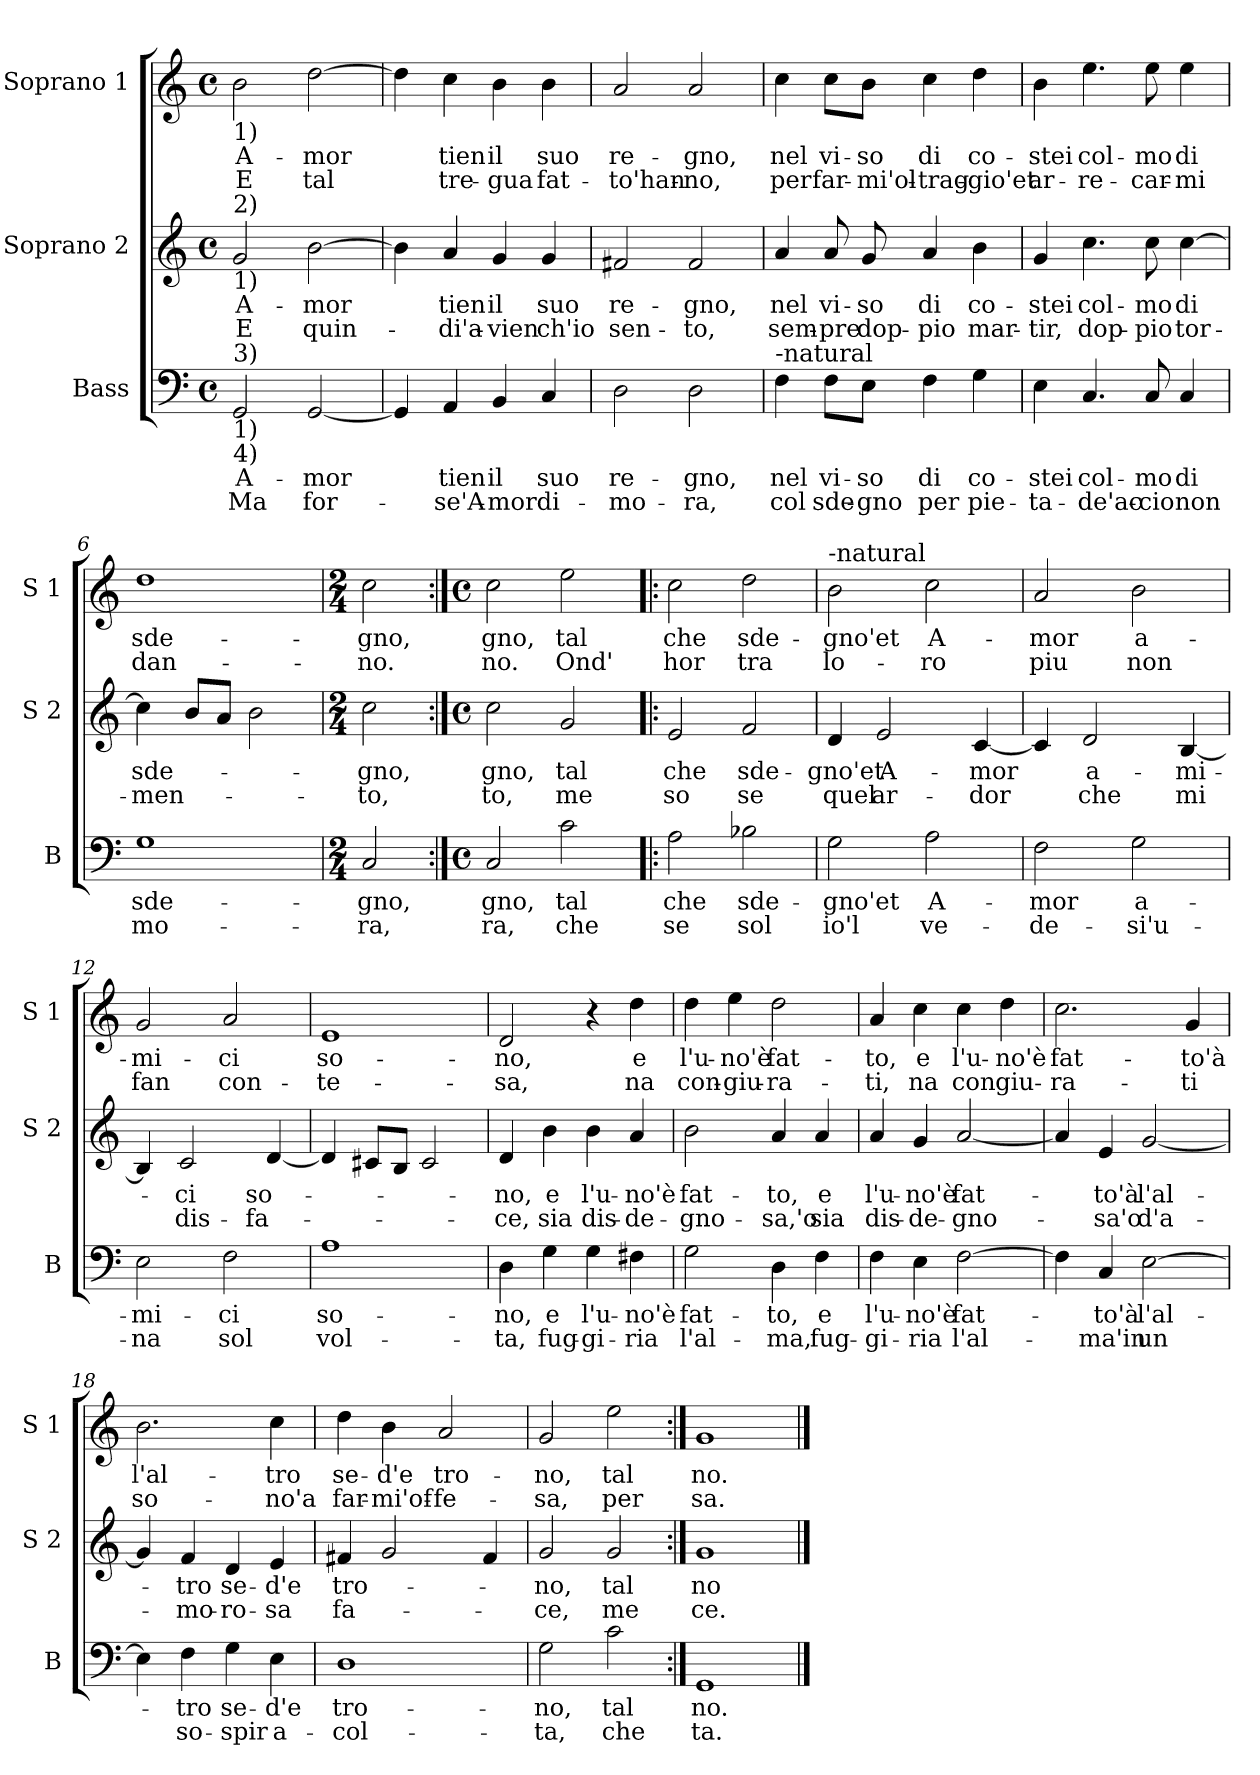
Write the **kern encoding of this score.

**kern	**text	**text	**kern	**text	**text	**kern	**text	**text
*part3	*part3	*part3	*part2	*part2	*part2	*part1	*part1	*part1
*staff3	*staff3	*staff3	*staff2	*staff2	*staff2	*staff1	*staff1	*staff1
*I"Bass	*	*	*I"Soprano 2	*	*	*I"Soprano 1	*	*
*I'B	*	*	*I'S 2	*	*	*I'S 1	*	*
*clefF4	*	*	*clefG2	*	*	*clefG2	*	*
*k[]	*	*	*k[]	*	*	*k[]	*	*
*C:	*	*	*C:	*	*	*C:	*	*
*M4/4	*	*	*M4/4	*	*	*M4/4	*	*
*met(c)	*	*	*met(c)	*	*	*met(c)	*	*
=1	=1	=1	=1	=1	=1	=1	=1	=1
!	!	!	!	!	!	!LO:TX:b:t=1)	!	!
!	!	!	!LO:TX:a:t=2)	!	!	!	!	!
!	!	!	!LO:TX:b:t=1)	!	!	!	!	!
!LO:TX:a:t=3)	!	!	!	!	!	!	!	!
!LO:TX:b:t=1)	!	!	!	!	!	!	!	!
!LO:TX:b:t=4)	!	!	!	!	!	!	!	!
!	!LO:LY:b	!LO:LY:b	!	!LO:LY:b	!LO:LY:b	!	!LO:LY:b	!LO:LY:b
2GG/	A-	Ma	2g/	A-	E	2b\	A-	E
!	!LO:LY:b	!LO:LY:b	!	!LO:LY:b	!LO:LY:b	!	!LO:LY:b	!LO:LY:b
[2GG/	-mor	for-	[2b\	-mor	quin-	[2dd\	-mor	tal
=2	=2	=2	=2	=2	=2	=2	=2	=2
4GG/]	.	.	4b\]	.	.	4dd\]	.	.
!	!LO:LY:b	!LO:LY:b	!	!LO:LY:b	!LO:LY:b	!	!LO:LY:b	!LO:LY:b
4AA/	tien	-se'A-	4a/	tien	-di'a-	4cc\	tien	tre-
!	!LO:LY:b	!LO:LY:b	!	!LO:LY:b	!LO:LY:b	!	!LO:LY:b	!LO:LY:b
4BB/	il	-mor	4g/	il	-vien	4b\	il	-gua
!	!LO:LY:b	!LO:LY:b	!	!LO:LY:b	!LO:LY:b	!	!LO:LY:b	!LO:LY:b
4C/	suo	di-	4g/	suo	ch'io	4b\	suo	fat-
=3	=3	=3	=3	=3	=3	=3	=3	=3
!	!LO:LY:b	!LO:LY:b	!	!LO:LY:b	!LO:LY:b	!	!LO:LY:b	!LO:LY:b
2D\	re-	-mo-	2f#X/	re-	sen-	2a/	re-	-to'han-
!	!LO:LY:b	!LO:LY:b	!	!LO:LY:b	!LO:LY:b	!	!LO:LY:b	!LO:LY:b
2D\	-gno,	-ra,	2f#/	-gno,	-to,	2a/	-gno,	-no,
=4	=4	=4	=4	=4	=4	=4	=4	=4
!LO:TX:a:t=-natural	!	!	!	!	!	!	!	!
!	!LO:LY:b	!LO:LY:b	!	!LO:LY:b	!LO:LY:b	!	!LO:LY:b	!LO:LY:b
4F\	nel	col	4a/	nel	sem-	4cc\	nel	per
!	!LO:LY:b	!LO:LY:b	!	!LO:LY:b	!LO:LY:b	!	!LO:LY:b	!LO:LY:b
8F\L	vi-	sde-	8a/	vi-	-pre	8cc\L	vi-	far-
!	!LO:LY:b	!LO:LY:b	!	!LO:LY:b	!LO:LY:b	!	!LO:LY:b	!LO:LY:b
8E\J	-so	-gno	8g/	-so	dop-	8b\J	-so	-mi'ol-
!	!LO:LY:b	!LO:LY:b	!	!LO:LY:b	!LO:LY:b	!	!LO:LY:b	!LO:LY:b
4F\	di	per	4a/	di	-pio	4cc\	di	-trag-
!	!LO:LY:b	!LO:LY:b	!	!LO:LY:b	!LO:LY:b	!	!LO:LY:b	!LO:LY:b
4G\	co-	pie-	4b\	co-	mar-	4dd\	co-	-gio'et
=5	=5	=5	=5	=5	=5	=5	=5	=5
!	!LO:LY:b	!LO:LY:b	!	!LO:LY:b	!LO:LY:b	!	!LO:LY:b	!LO:LY:b
4E\	-stei	-ta-	4g/	-stei	-tir,	4b\	-stei	ar-
!	!LO:LY:b	!LO:LY:b	!	!LO:LY:b	!LO:LY:b	!	!LO:LY:b	!LO:LY:b
4.C/	col-	-de'ac-	4.cc\	col-	dop-	4.ee\	col-	-re-
!	!LO:LY:b	!LO:LY:b	!	!LO:LY:b	!LO:LY:b	!	!LO:LY:b	!LO:LY:b
8C/	-mo	-cio	8cc\	-mo	-pio	8ee\	-mo	-car-
!	!LO:LY:b	!LO:LY:b	!	!LO:LY:b	!LO:LY:b	!	!LO:LY:b	!LO:LY:b
4C/	di	non	[4cc\	di	tor-	4ee\	di	-mi
!!LO:LB:g=z
=6	=6	=6	=6	=6	=6	=6	=6	=6
!	!LO:LY:b	!LO:LY:b	!	!LO:LY:b	!LO:LY:b	!	!LO:LY:b	!LO:LY:b
1G	sde-	mo-	4cc\]	sde-	-men-	1dd	sde-	dan-
.	.	.	8b/L	.	.	.	.	.
.	.	.	8a/J	.	.	.	.	.
.	.	.	2b\	.	.	.	.	.
=7	=7	=7	=7	=7	=7	=7	=7	=7
*M2/4	*	*	*M2/4	*	*	*M2/4	*	*
!	!LO:LY:b	!LO:LY:b	!	!LO:LY:b	!LO:LY:b	!	!LO:LY:b	!LO:LY:b
2C/	-gno,	-ra,	2cc\	-gno,	-to,	2cc\	-gno,	-no.
=8:|!	=8:|!	=8:|!	=8:|!	=8:|!	=8:|!	=8:|!	=8:|!	=8:|!
*M4/4	*	*	*M4/4	*	*	*M4/4	*	*
*met(c)	*	*	*met(c)	*	*	*met(c)	*	*
!	!LO:LY:b	!LO:LY:b	!	!LO:LY:b	!LO:LY:b	!	!LO:LY:b	!LO:LY:b
2C/	gno,	ra,	2cc\	gno,	to,	2cc\	gno,	no.
!	!LO:LY:b	!LO:LY:b	!	!LO:LY:b	!LO:LY:b	!	!LO:LY:b	!LO:LY:b
2c\	tal	che	2g/	tal	me	2ee\	tal	Ond'
=9!|:	=9!|:	=9!|:	=9!|:	=9!|:	=9!|:	=9!|:	=9!|:	=9!|:
!	!LO:LY:b	!LO:LY:b	!	!LO:LY:b	!LO:LY:b	!	!LO:LY:b	!LO:LY:b
2A\	che	se	2e/	che	so	2cc\	che	hor
!	!LO:LY:b	!LO:LY:b	!	!LO:LY:b	!LO:LY:b	!	!LO:LY:b	!LO:LY:b
2B-X\	sde-	sol	2f/	sde-	se	2dd\	sde-	tra
=10	=10	=10	=10	=10	=10	=10	=10	=10
!	!	!	!	!	!	!LO:TX:a:t=-natural	!	!
!	!LO:LY:b	!LO:LY:b	!	!LO:LY:b	!LO:LY:b	!	!LO:LY:b	!LO:LY:b
2G\	-gno'et	io'l	4d/	-gno'et	quel	2b\	-gno'et	lo-
!	!	!	!	!LO:LY:b	!LO:LY:b	!	!	!
.	.	.	2e/	A-	ar-	.	.	.
!	!LO:LY:b	!LO:LY:b	!	!	!	!	!LO:LY:b	!LO:LY:b
2A\	A-	ve-	.	.	.	2cc\	A-	-ro
!	!	!	!	!LO:LY:b	!LO:LY:b	!	!	!
.	.	.	[4c/	-mor	-dor	.	.	.
!!LO:PB:g=z
=11	=11	=11	=11	=11	=11	=11	=11	=11
!	!LO:LY:b	!LO:LY:b	!	!	!	!	!LO:LY:b	!LO:LY:b
2F\	-mor	-de-	4c/]	.	.	2a/	-mor	piu
!	!	!	!	!LO:LY:b	!LO:LY:b	!	!	!
.	.	.	2d/	a-	che	.	.	.
!	!LO:LY:b	!LO:LY:b	!	!	!	!	!LO:LY:b	!LO:LY:b
2G\	a-	-si'u-	.	.	.	2b\	a-	non
!	!	!	!	!LO:LY:b	!LO:LY:b	!	!	!
.	.	.	[4B/	-mi-	mi	.	.	.
=12	=12	=12	=12	=12	=12	=12	=12	=12
!	!LO:LY:b	!LO:LY:b	!	!	!	!	!LO:LY:b	!LO:LY:b
2E\	-mi-	-na	4B/]	.	.	2g/	-mi-	fan
!	!	!	!	!LO:LY:b	!LO:LY:b	!	!	!
.	.	.	2c/	-ci	dis-	.	.	.
!	!LO:LY:b	!LO:LY:b	!	!	!	!	!LO:LY:b	!LO:LY:b
2F\	-ci	sol	.	.	.	2a/	-ci	con-
!	!	!	!	!LO:LY:b	!LO:LY:b	!	!	!
.	.	.	[4d/	so-	-fa-	.	.	.
=13	=13	=13	=13	=13	=13	=13	=13	=13
!	!LO:LY:b	!LO:LY:b	!	!	!	!	!LO:LY:b	!LO:LY:b
1A	so-	vol-	4d/]	.	.	1e	so-	-te-
.	.	.	8c#X/L	.	.	.	.	.
.	.	.	8B/J	.	.	.	.	.
.	.	.	2c#/	.	.	.	.	.
=14	=14	=14	=14	=14	=14	=14	=14	=14
!	!LO:LY:b	!LO:LY:b	!	!LO:LY:b	!LO:LY:b	!	!LO:LY:b	!LO:LY:b
4D\	-no,	-ta,	4d/	-no,	-ce,	2d/	-no,	-sa,
!	!LO:LY:b	!LO:LY:b	!	!LO:LY:b	!LO:LY:b	!	!	!
4G\	e	fug-	4b\	e	sia	.	.	.
!	!LO:LY:b	!LO:LY:b	!	!LO:LY:b	!LO:LY:b	!	!	!
4G\	l'u-	-gi-	4b\	l'u-	dis-	4r	.	.
!	!LO:LY:b	!LO:LY:b	!	!LO:LY:b	!LO:LY:b	!	!LO:LY:b	!LO:LY:b
4F#X\	-no'è	-ria	4a/	-no'è	-de-	4dd\	e	na
=15	=15	=15	=15	=15	=15	=15	=15	=15
!	!LO:LY:b	!LO:LY:b	!	!LO:LY:b	!LO:LY:b	!	!LO:LY:b	!LO:LY:b
2G\	fat-	l'al-	2b\	fat-	-gno-	4dd\	l'u-	con-
!	!	!	!	!	!	!	!LO:LY:b	!LO:LY:b
.	.	.	.	.	.	4ee\	-no'è	-giu-
!	!LO:LY:b	!LO:LY:b	!	!LO:LY:b	!LO:LY:b	!	!LO:LY:b	!LO:LY:b
4D\	-to,	-ma,	4a/	-to,	-sa,'o	2dd\	fat-	-ra-
!	!LO:LY:b	!LO:LY:b	!	!LO:LY:b	!LO:LY:b	!	!	!
4F\	e	fug-	4a/	e	sia	.	.	.
!!LO:LB:g=z
=16	=16	=16	=16	=16	=16	=16	=16	=16
!	!LO:LY:b	!LO:LY:b	!	!LO:LY:b	!LO:LY:b	!	!LO:LY:b	!LO:LY:b
4F\	l'u-	-gi-	4a/	l'u-	dis-	4a/	-to,	-ti,
!	!LO:LY:b	!LO:LY:b	!	!LO:LY:b	!LO:LY:b	!	!LO:LY:b	!LO:LY:b
4E\	-no'è	-ria	4g/	-no'è	-de-	4cc\	e	na
!	!LO:LY:b	!LO:LY:b	!	!LO:LY:b	!LO:LY:b	!	!LO:LY:b	!LO:LY:b
[2F\	fat-	l'al-	[2a/	fat-	-gno-	4cc\	l'u-	con
!	!	!	!	!	!	!	!LO:LY:b	!LO:LY:b
.	.	.	.	.	.	4dd\	-no'è	giu-
=17	=17	=17	=17	=17	=17	=17	=17	=17
!	!	!	!	!	!	!	!LO:LY:b	!LO:LY:b
4F\]	.	.	4a/]	.	.	2.cc\	fat-	-ra-
!	!LO:LY:b	!LO:LY:b	!	!LO:LY:b	!LO:LY:b	!	!	!
4C/	-to'à	-ma'in	4e/	-to'à	-sa'o	.	.	.
!	!LO:LY:b	!LO:LY:b	!	!LO:LY:b	!LO:LY:b	!	!	!
[2E\	l'al-	un	[2g/	l'al-	d'a-	.	.	.
!	!	!	!	!	!	!	!LO:LY:b	!LO:LY:b
.	.	.	.	.	.	4g/	-to'à	-ti
=18	=18	=18	=18	=18	=18	=18	=18	=18
!	!	!	!	!	!	!	!LO:LY:b	!LO:LY:b
4E\]	.	.	4g/]	.	.	2.b\	l'al-	so-
!	!LO:LY:b	!LO:LY:b	!	!LO:LY:b	!LO:LY:b	!	!	!
4F\	-tro	so-	4f/	-tro	-mo-	.	.	.
!	!LO:LY:b	!LO:LY:b	!	!LO:LY:b	!LO:LY:b	!	!	!
4G\	se-	-spir	4d/	se-	-ro-	.	.	.
!	!LO:LY:b	!LO:LY:b	!	!LO:LY:b	!LO:LY:b	!	!LO:LY:b	!LO:LY:b
4E\	-d'e	a-	4e/	-d'e	-sa	4cc\	-tro	-no'a
=19	=19	=19	=19	=19	=19	=19	=19	=19
!	!LO:LY:b	!LO:LY:b	!	!LO:LY:b	!LO:LY:b	!	!LO:LY:b	!LO:LY:b
1D	tro-	-col-	4f#X/	tro-	fa-	4dd\	se-	far-
!	!	!	!	!	!	!	!LO:LY:b	!LO:LY:b
.	.	.	2g/	.	.	4b\	-d'e	-mi'of-
!	!	!	!	!	!	!	!LO:LY:b	!LO:LY:b
.	.	.	.	.	.	2a/	tro-	-fe-
.	.	.	4f#/	.	.	.	.	.
=20	=20	=20	=20	=20	=20	=20	=20	=20
!	!LO:LY:b	!LO:LY:b	!	!LO:LY:b	!LO:LY:b	!	!LO:LY:b	!LO:LY:b
2G\	-no,	-ta,	2g/	-no,	-ce,	2g/	-no,	-sa,
!	!LO:LY:b	!LO:LY:b	!	!LO:LY:b	!LO:LY:b	!	!LO:LY:b	!LO:LY:b
2c\	tal	che	2g/	tal	me	2ee\	tal	per
=21:|!	=21:|!	=21:|!	=21:|!	=21:|!	=21:|!	=21:|!	=21:|!	=21:|!
!	!LO:LY:b	!LO:LY:b	!	!LO:LY:b	!LO:LY:b	!	!LO:LY:b	!LO:LY:b
1GG	no.	ta.	1g	no	ce.	1g	no.	sa.
==	==	==	==	==	==	==	==	==
*-	*-	*-	*-	*-	*-	*-	*-	*-
